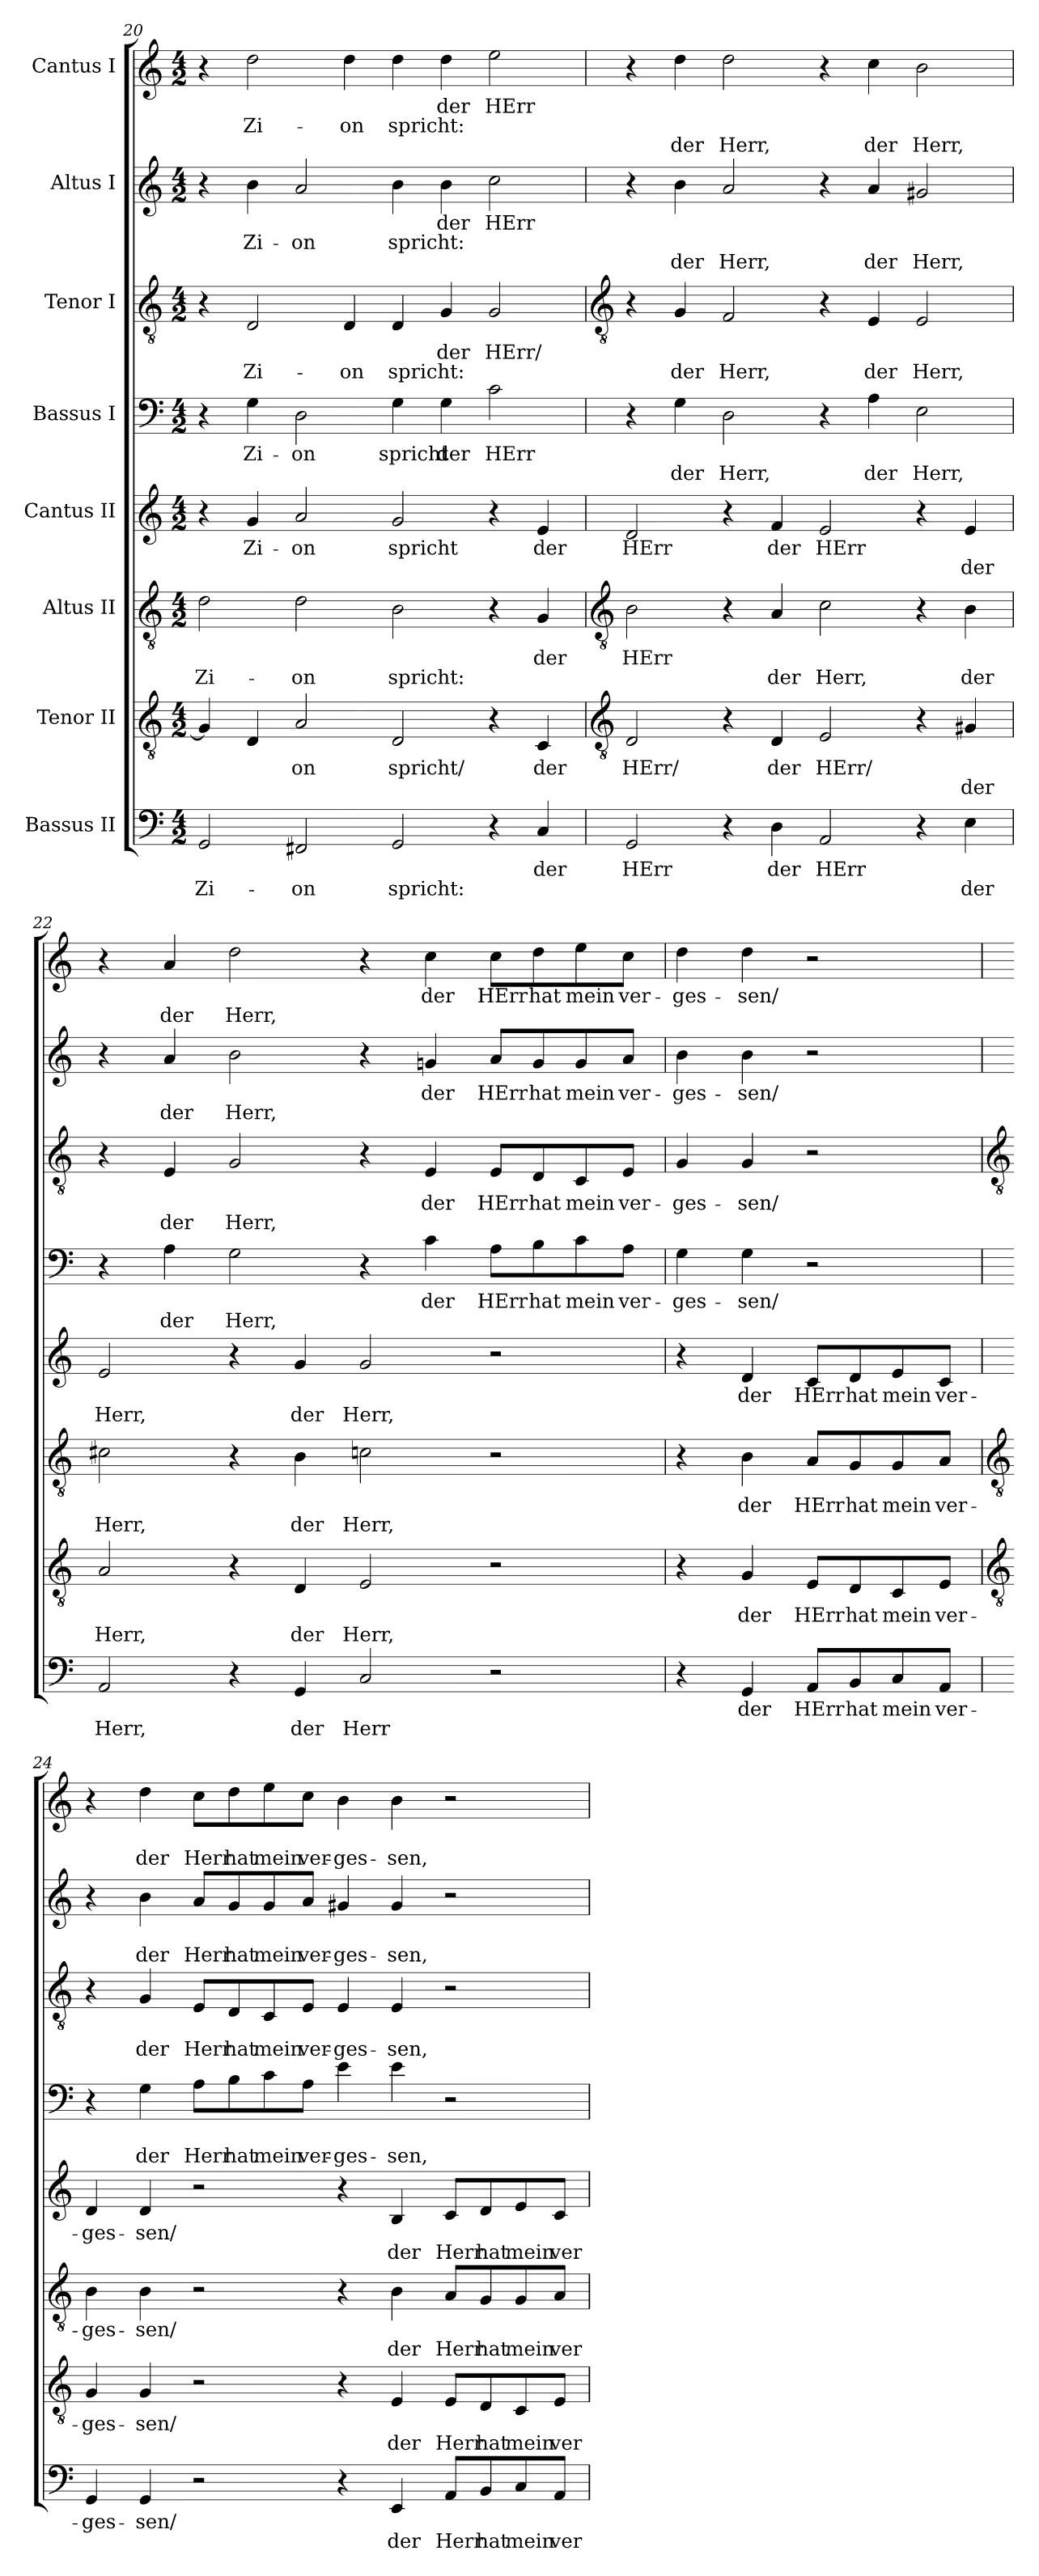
**kern	**text	**text	**kern	**text	**text	**kern	**text	**text	**kern	**text	**text	**kern	**text	**text	**kern	**text	**text	**kern	**text	**text	**text	**kern	**text	**text	**text
*part8	*part8	*part8	*part7	*part7	*part7	*part6	*part6	*part6	*part5	*part5	*part5	*part4	*part4	*part4	*part3	*part3	*part3	*part2	*part2	*part2	*part2	*part1	*part1	*part1	*part1
*staff8	*staff8	*staff8	*staff7	*staff7	*staff7	*staff6	*staff6	*staff6	*staff5	*staff5	*staff5	*staff4	*staff4	*staff4	*staff3	*staff3	*staff3	*staff2	*staff2	*staff2	*staff2	*staff1	*staff1	*staff1	*staff1
*I"Bassus II	*	*	*I"Tenor II	*	*	*I"Altus II	*	*	*I"Cantus II	*	*	*I"Bassus I	*	*	*I"Tenor I	*	*	*I"Altus I	*	*	*	*I"Cantus I	*	*	*
*clefF4	*	*	*clefGv2	*	*	*clefGv2	*	*	*clefG2	*	*	*clefF4	*	*	*clefGv2	*	*	*clefG2	*	*	*	*clefG2	*	*	*
*k[]	*	*	*k[]	*	*	*k[]	*	*	*k[]	*	*	*k[]	*	*	*k[]	*	*	*k[]	*	*	*	*k[]	*	*	*
*C:	*	*	*C:	*	*	*C:	*	*	*C:	*	*	*C:	*	*	*C:	*	*	*C:	*	*	*	*C:	*	*	*
*M4/2	*	*	*M4/2	*	*	*M4/2	*	*	*M4/2	*	*	*M4/2	*	*	*M4/2	*	*	*M4/2	*	*	*	*M4/2	*	*	*
=20	=20	=20	=20	=20	=20	=20	=20	=20	=20	=20	=20	=20	=20	=20	=20	=20	=20	=20	=20	=20	=20	=20	=20	=20	=20
!	!	!LO:LY:b	!	!	!	!	!	!LO:LY:b	!	!	!	!	!	!	!	!	!	!	!	!	!	!	!	!	!
2GG	.	Zi-	4G]	.	.	2d	.	Zi-	4r	.	.	4r	.	.	4r	.	.	4r	.	.	.	4r	.	.	.
!	!	!	!	!	!	!	!	!	!	!LO:LY:b	!	!	!LO:LY:b	!	!	!	!LO:LY:b	!	!	!LO:LY:b	!	!	!	!LO:LY:b	!
.	.	.	4D	.	.	.	.	.	4g	Zi-	.	4G	Zi-	.	2D	.	Zi-	4b	.	Zi-	.	2dd	.	Zi-	.
!	!	!LO:LY:b	!	!LO:LY:b	!	!	!	!LO:LY:b	!	!LO:LY:b	!	!	!LO:LY:b	!	!	!	!	!	!	!LO:LY:b	!	!	!	!	!
2FF#X	.	-on	2A	on	.	2d	.	-on	2a	-on	.	2D	-on	.	.	.	.	2a	.	-on	.	.	.	.	.
!	!	!	!	!	!	!	!	!	!	!	!	!	!	!	!	!	!LO:LY:b	!	!	!	!	!	!	!LO:LY:b	!
.	.	.	.	.	.	.	.	.	.	.	.	.	.	.	4D	.	-on	.	.	.	.	4dd	.	-on	.
!	!	!LO:LY:b	!	!LO:LY:b	!	!	!	!LO:LY:b	!	!LO:LY:b	!	!	!LO:LY:b	!	!	!	!LO:LY:b	!	!	!LO:LY:b	!	!	!	!LO:LY:b	!
2GG	.	spricht:	2D	spricht/	.	2B	.	spricht:	2g	spricht	.	4G	spricht	.	4D	.	spricht:	4b	.	spricht:	.	4dd	.	spricht:	.
!	!	!	!	!	!	!	!	!	!	!	!	!	!LO:LY:b	!	!	!LO:LY:b	!	!	!LO:LY:b	!	!	!	!LO:LY:b	!	!
.	.	.	.	.	.	.	.	.	.	.	.	4G	der	.	4G	der	.	4b	der	.	.	4dd	der	.	.
!	!	!	!	!	!	!	!	!	!	!	!	!	!LO:LY:b	!	!	!LO:LY:b	!	!	!LO:LY:b	!	!	!	!LO:LY:b	!	!
4r	.	.	4r	.	.	4r	.	.	4r	.	.	2c	HErr	.	2G	HErr/	.	2cc	HErr	.	.	2ee	HErr	.	.
!	!LO:LY:b	!	!	!LO:LY:b	!	!	!LO:LY:b	!	!	!LO:LY:b	!	!	!	!	!	!	!	!	!	!	!	!	!	!	!
4C	der	.	4C	der	.	4G	der	.	4e	der	.	.	.	.	.	.	.	.	.	.	.	.	.	.	.
!!LO:LB:g=z
=21	=21	=21	=21	=21	=21	=21	=21	=21	=21	=21	=21	=21	=21	=21	=21	=21	=21	=21	=21	=21	=21	=21	=21	=21	=21
*	*	*	*clefGv2	*	*	*clefGv2	*	*	*	*	*	*	*	*	*clefGv2	*	*	*	*	*	*	*	*	*	*
!	!LO:LY:b	!	!	!LO:LY:b	!	!	!LO:LY:b	!	!	!LO:LY:b	!	!	!	!	!	!	!	!	!	!	!	!	!	!	!
2GG	HErr	.	2D	HErr/	.	2B	HErr	.	2d	HErr	.	4r	.	.	4r	.	.	4r	.	.	.	4r	.	.	.
!	!	!	!	!	!	!	!	!	!	!	!	!	!	!LO:LY:b	!	!	!LO:LY:b	!	!	!	!LO:LY:b	!	!	!	!LO:LY:b
.	.	.	.	.	.	.	.	.	.	.	.	4G	.	der	4G	.	der	4b	.	.	der	4dd	.	.	der
!	!	!	!	!	!	!	!	!	!	!	!	!	!	!LO:LY:b	!	!	!LO:LY:b	!	!	!	!LO:LY:b	!	!	!	!LO:LY:b
4r	.	.	4r	.	.	4r	.	.	4r	.	.	2D	.	Herr,	2F	.	Herr,	2a	.	.	Herr,	2dd	.	.	Herr,
!	!LO:LY:b	!	!	!LO:LY:b	!	!	!	!LO:LY:b	!	!LO:LY:b	!	!	!	!	!	!	!	!	!	!	!	!	!	!	!
4D	der	.	4D	der	.	4A	.	der	4f	der	.	.	.	.	.	.	.	.	.	.	.	.	.	.	.
!	!LO:LY:b	!	!	!LO:LY:b	!	!	!	!LO:LY:b	!	!LO:LY:b	!	!	!	!	!	!	!	!	!	!	!	!	!	!	!
2AA	HErr	.	2E	HErr/	.	2c	.	Herr,	2e	HErr	.	4r	.	.	4r	.	.	4r	.	.	.	4r	.	.	.
!	!	!	!	!	!	!	!	!	!	!	!	!	!	!LO:LY:b	!	!	!LO:LY:b	!	!	!	!LO:LY:b	!	!	!	!LO:LY:b
.	.	.	.	.	.	.	.	.	.	.	.	4A	.	der	4E	.	der	4a	.	.	der	4cc	.	.	der
!	!	!	!	!	!	!	!	!	!	!	!	!	!	!LO:LY:b	!	!	!LO:LY:b	!	!	!	!LO:LY:b	!	!	!	!LO:LY:b
4r	.	.	4r	.	.	4r	.	.	4r	.	.	2E	.	Herr,	2E	.	Herr,	2g#X	.	.	Herr,	2b	.	.	Herr,
!	!	!LO:LY:b	!	!	!LO:LY:b	!	!	!LO:LY:b	!	!	!LO:LY:b	!	!	!	!	!	!	!	!	!	!	!	!	!	!
4E	.	der	4G#X	.	der	4B	.	der	4e	.	der	.	.	.	.	.	.	.	.	.	.	.	.	.	.
=22	=22	=22	=22	=22	=22	=22	=22	=22	=22	=22	=22	=22	=22	=22	=22	=22	=22	=22	=22	=22	=22	=22	=22	=22	=22
!	!	!LO:LY:b	!	!	!LO:LY:b	!	!	!LO:LY:b	!	!	!LO:LY:b	!	!	!	!	!	!	!	!	!	!	!	!	!	!
2AA	.	Herr,	2A	.	Herr,	2c#X	.	Herr,	2e	.	Herr,	4r	.	.	4r	.	.	4r	.	.	.	4r	.	.	.
!	!	!	!	!	!	!	!	!	!	!	!	!	!	!LO:LY:b	!	!	!LO:LY:b	!	!	!LO:LY:b	!	!	!	!LO:LY:b	!
.	.	.	.	.	.	.	.	.	.	.	.	4A	.	der	4E	.	der	4a	.	der	.	4a	.	der	.
!	!	!	!	!	!	!	!	!	!	!	!	!	!	!LO:LY:b	!	!	!LO:LY:b	!	!	!LO:LY:b	!	!	!	!LO:LY:b	!
4r	.	.	4r	.	.	4r	.	.	4r	.	.	2G	.	Herr,	2G	.	Herr,	2b	.	Herr,	.	2dd	.	Herr,	.
!	!	!LO:LY:b	!	!	!LO:LY:b	!	!	!LO:LY:b	!	!	!LO:LY:b	!	!	!	!	!	!	!	!	!	!	!	!	!	!
4GG	.	der	4D	.	der	4B	.	der	4g	.	der	.	.	.	.	.	.	.	.	.	.	.	.	.	.
!	!	!LO:LY:b	!	!	!LO:LY:b	!	!	!LO:LY:b	!	!	!LO:LY:b	!	!	!	!	!	!	!	!	!	!	!	!	!	!
2C	.	Herr	2E	.	Herr,	2cn	.	Herr,	2g	.	Herr,	4r	.	.	4r	.	.	4r	.	.	.	4r	.	.	.
!	!	!	!	!	!	!	!	!	!	!	!	!	!LO:LY:b	!	!	!LO:LY:b	!	!	!LO:LY:b	!	!	!	!LO:LY:b	!	!
.	.	.	.	.	.	.	.	.	.	.	.	4c	der	.	4E	der	.	4gn	der	.	.	4cc	der	.	.
!	!	!	!	!	!	!	!	!	!	!	!	!	!LO:LY:b	!	!	!LO:LY:b	!	!	!LO:LY:b	!	!	!	!LO:LY:b	!	!
2r	.	.	2r	.	.	2r	.	.	2r	.	.	8AL	HErr	.	8EL	HErr	.	8aL	HErr	.	.	8ccL	HErr	.	.
!	!	!	!	!	!	!	!	!	!	!	!	!	!LO:LY:b	!	!	!LO:LY:b	!	!	!LO:LY:b	!	!	!	!LO:LY:b	!	!
.	.	.	.	.	.	.	.	.	.	.	.	8B	hat	.	8D	hat	.	8g	hat	.	.	8dd	hat	.	.
!	!	!	!	!	!	!	!	!	!	!	!	!	!LO:LY:b	!	!	!LO:LY:b	!	!	!LO:LY:b	!	!	!	!LO:LY:b	!	!
.	.	.	.	.	.	.	.	.	.	.	.	8c	mein	.	8C	mein	.	8g	mein	.	.	8ee	mein	.	.
!	!	!	!	!	!	!	!	!	!	!	!	!	!LO:LY:b	!	!	!LO:LY:b	!	!	!LO:LY:b	!	!	!	!LO:LY:b	!	!
.	.	.	.	.	.	.	.	.	.	.	.	8AJ	ver-	.	8EJ	ver-	.	8aJ	ver-	.	.	8ccJ	ver-	.	.
=23	=23	=23	=23	=23	=23	=23	=23	=23	=23	=23	=23	=23	=23	=23	=23	=23	=23	=23	=23	=23	=23	=23	=23	=23	=23
!	!	!	!	!	!	!	!	!	!	!	!	!	!LO:LY:b	!	!	!LO:LY:b	!	!	!LO:LY:b	!	!	!	!LO:LY:b	!	!
4r	.	.	4r	.	.	4r	.	.	4r	.	.	4G	-ges-	.	4G	-ges-	.	4b	-ges-	.	.	4dd	-ges-	.	.
!	!LO:LY:b	!	!	!LO:LY:b	!	!	!LO:LY:b	!	!	!LO:LY:b	!	!	!LO:LY:b	!	!	!LO:LY:b	!	!	!LO:LY:b	!	!	!	!LO:LY:b	!	!
4GG	der	.	4G	der	.	4B	der	.	4d	der	.	4G	-sen/	.	4G	-sen/	.	4b	-sen/	.	.	4dd	-sen/	.	.
!	!LO:LY:b	!	!	!LO:LY:b	!	!	!LO:LY:b	!	!	!LO:LY:b	!	!	!	!	!	!	!	!	!	!	!	!	!	!	!
8AAL	HErr	.	8EL	HErr	.	8AL	HErr	.	8cL	HErr	.	2r	.	.	2r	.	.	2r	.	.	.	2r	.	.	.
!	!LO:LY:b	!	!	!LO:LY:b	!	!	!LO:LY:b	!	!	!LO:LY:b	!	!	!	!	!	!	!	!	!	!	!	!	!	!	!
8BB	hat	.	8D	hat	.	8G	hat	.	8d	hat	.	.	.	.	.	.	.	.	.	.	.	.	.	.	.
!	!LO:LY:b	!	!	!LO:LY:b	!	!	!LO:LY:b	!	!	!LO:LY:b	!	!	!	!	!	!	!	!	!	!	!	!	!	!	!
8C	mein	.	8C	mein	.	8G	mein	.	8e	mein	.	.	.	.	.	.	.	.	.	.	.	.	.	.	.
!	!LO:LY:b	!	!	!LO:LY:b	!	!	!LO:LY:b	!	!	!LO:LY:b	!	!	!	!	!	!	!	!	!	!	!	!	!	!	!
8AAJ	ver-	.	8EJ	ver-	.	8AJ	ver-	.	8cJ	ver-	.	.	.	.	.	.	.	.	.	.	.	.	.	.	.
!!LO:LB:g=z
=24	=24	=24	=24	=24	=24	=24	=24	=24	=24	=24	=24	=24	=24	=24	=24	=24	=24	=24	=24	=24	=24	=24	=24	=24	=24
*	*	*	*clefGv2	*	*	*clefGv2	*	*	*	*	*	*	*	*	*clefGv2	*	*	*	*	*	*	*	*	*	*
!	!LO:LY:b	!	!	!LO:LY:b	!	!	!LO:LY:b	!	!	!LO:LY:b	!	!	!	!	!	!	!	!	!	!	!	!	!	!	!
4GG	-ges-	.	4G	-ges-	.	4B	-ges-	.	4d	-ges-	.	4r	.	.	4r	.	.	4r	.	.	.	4r	.	.	.
!	!LO:LY:b	!	!	!LO:LY:b	!	!	!LO:LY:b	!	!	!LO:LY:b	!	!	!	!LO:LY:b	!	!	!LO:LY:b	!	!	!LO:LY:b	!	!	!	!LO:LY:b	!
4GG	-sen/	.	4G	-sen/	.	4B	-sen/	.	4d	-sen/	.	4G	.	der	4G	.	der	4b	.	der	.	4dd	.	der	.
!	!	!	!	!	!	!	!	!	!	!	!	!	!	!LO:LY:b	!	!	!LO:LY:b	!	!	!LO:LY:b	!	!	!	!LO:LY:b	!
2r	.	.	2r	.	.	2r	.	.	2r	.	.	8AL	.	Herr	8EL	.	Herr	8aL	.	Herr	.	8ccL	.	Herr	.
!	!	!	!	!	!	!	!	!	!	!	!	!	!	!LO:LY:b	!	!	!LO:LY:b	!	!	!LO:LY:b	!	!	!	!LO:LY:b	!
.	.	.	.	.	.	.	.	.	.	.	.	8B	.	hat	8D	.	hat	8g	.	hat	.	8dd	.	hat	.
!	!	!	!	!	!	!	!	!	!	!	!	!	!	!LO:LY:b	!	!	!LO:LY:b	!	!	!LO:LY:b	!	!	!	!LO:LY:b	!
.	.	.	.	.	.	.	.	.	.	.	.	8c	.	mein	8C	.	mein	8g	.	mein	.	8ee	.	mein	.
!	!	!	!	!	!	!	!	!	!	!	!	!	!	!LO:LY:b	!	!	!LO:LY:b	!	!	!LO:LY:b	!	!	!	!LO:LY:b	!
.	.	.	.	.	.	.	.	.	.	.	.	8AJ	.	ver-	8EJ	.	ver-	8aJ	.	ver-	.	8ccJ	.	ver-	.
!	!	!	!	!	!	!	!	!	!	!	!	!	!	!LO:LY:b	!	!	!LO:LY:b	!	!	!LO:LY:b	!	!	!	!LO:LY:b	!
4r	.	.	4r	.	.	4r	.	.	4r	.	.	4e	.	-ges-	4E	.	-ges-	4g#X	.	-ges-	.	4b	.	-ges-	.
!	!	!LO:LY:b	!	!	!LO:LY:b	!	!	!LO:LY:b	!	!	!LO:LY:b	!	!	!LO:LY:b	!	!	!LO:LY:b	!	!	!LO:LY:b	!	!	!	!LO:LY:b	!
4EE	.	der	4E	.	der	4B	.	der	4B	.	der	4e	.	-sen,	4E	.	-sen,	4g#	.	-sen,	.	4b	.	-sen,	.
!	!	!LO:LY:b	!	!	!LO:LY:b	!	!	!LO:LY:b	!	!	!LO:LY:b	!	!	!	!	!	!	!	!	!	!	!	!	!	!
8AAL	.	Herr	8EL	.	Herr	8AL	.	Herr	8cL	.	Herr	2r	.	.	2r	.	.	2r	.	.	.	2r	.	.	.
!	!	!LO:LY:b	!	!	!LO:LY:b	!	!	!LO:LY:b	!	!	!LO:LY:b	!	!	!	!	!	!	!	!	!	!	!	!	!	!
8BB	.	hat	8D	.	hat	8G	.	hat	8d	.	hat	.	.	.	.	.	.	.	.	.	.	.	.	.	.
!	!	!LO:LY:b	!	!	!LO:LY:b	!	!	!LO:LY:b	!	!	!LO:LY:b	!	!	!	!	!	!	!	!	!	!	!	!	!	!
8C	.	mein	8C	.	mein	8G	.	mein	8e	.	mein	.	.	.	.	.	.	.	.	.	.	.	.	.	.
!	!	!LO:LY:b	!	!	!LO:LY:b	!	!	!LO:LY:b	!	!	!LO:LY:b	!	!	!	!	!	!	!	!	!	!	!	!	!	!
8AAJ	.	ver-	8EJ	.	ver-	8AJ	.	ver-	8cJ	.	ver-	.	.	.	.	.	.	.	.	.	.	.	.	.	.
=	=	=	=	=	=	=	=	=	=	=	=	=	=	=	=	=	=	=	=	=	=	=	=	=	=
*-	*-	*-	*-	*-	*-	*-	*-	*-	*-	*-	*-	*-	*-	*-	*-	*-	*-	*-	*-	*-	*-	*-	*-	*-	*-
